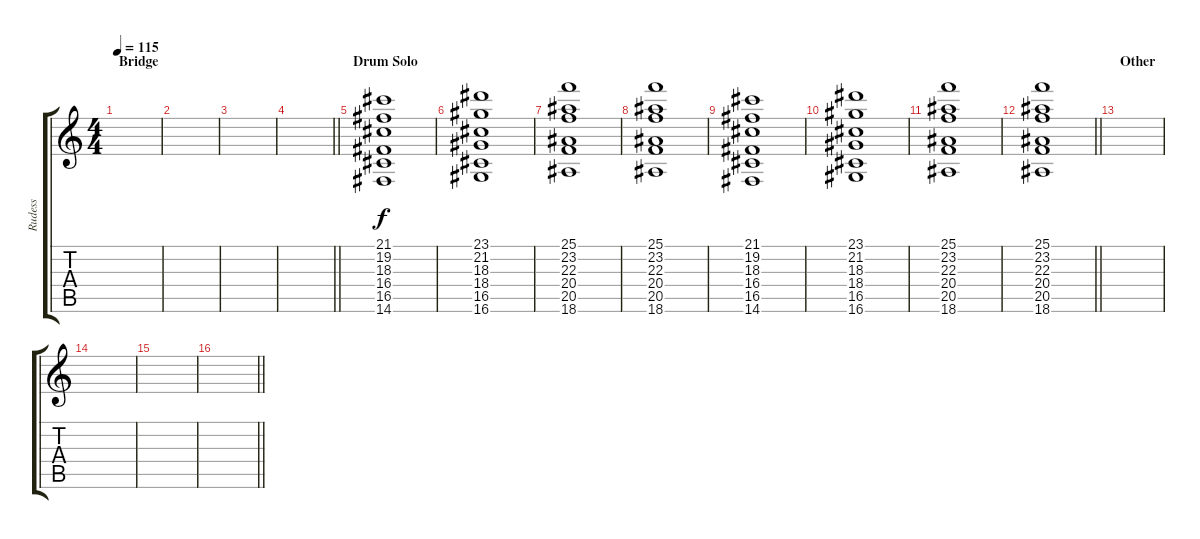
\track ("Rudess" "Rudess") {instrument acousticgrandpiano}
\staff {score tabs}
\tuning (E4 B3 G3 D3 A2 E2) {hide}
\ts (4 4)
\section ("" "Bridge")
\tempo 115
\clef g2
\ks c
|
|
|
\barLineRight lightlight
|
\section ("" "Drum Solo")
(21.1 19.2 18.3 16.4 16.5 14.6).1{volume 9 instrument voiceoohs} |
(23.1 21.2 18.3 18.4 16.5 16.6).1 |
(25.1 23.2 22.3 20.4 20.5 18.6).1 |
(25.1 23.2 22.3 20.4 20.5 18.6).1 |
(21.1 19.2 18.3 16.4 16.5 14.6).1 |
(23.1 21.2 18.3 18.4 16.5 16.6).1 |
(25.1 23.2 22.3 20.4 20.5 18.6).1 |
\barLineRight lightlight
(25.1 23.2 22.3 20.4 20.5 18.6).1 |
\section ("" "Other")
|
|
|
\barLineRight lightlight
